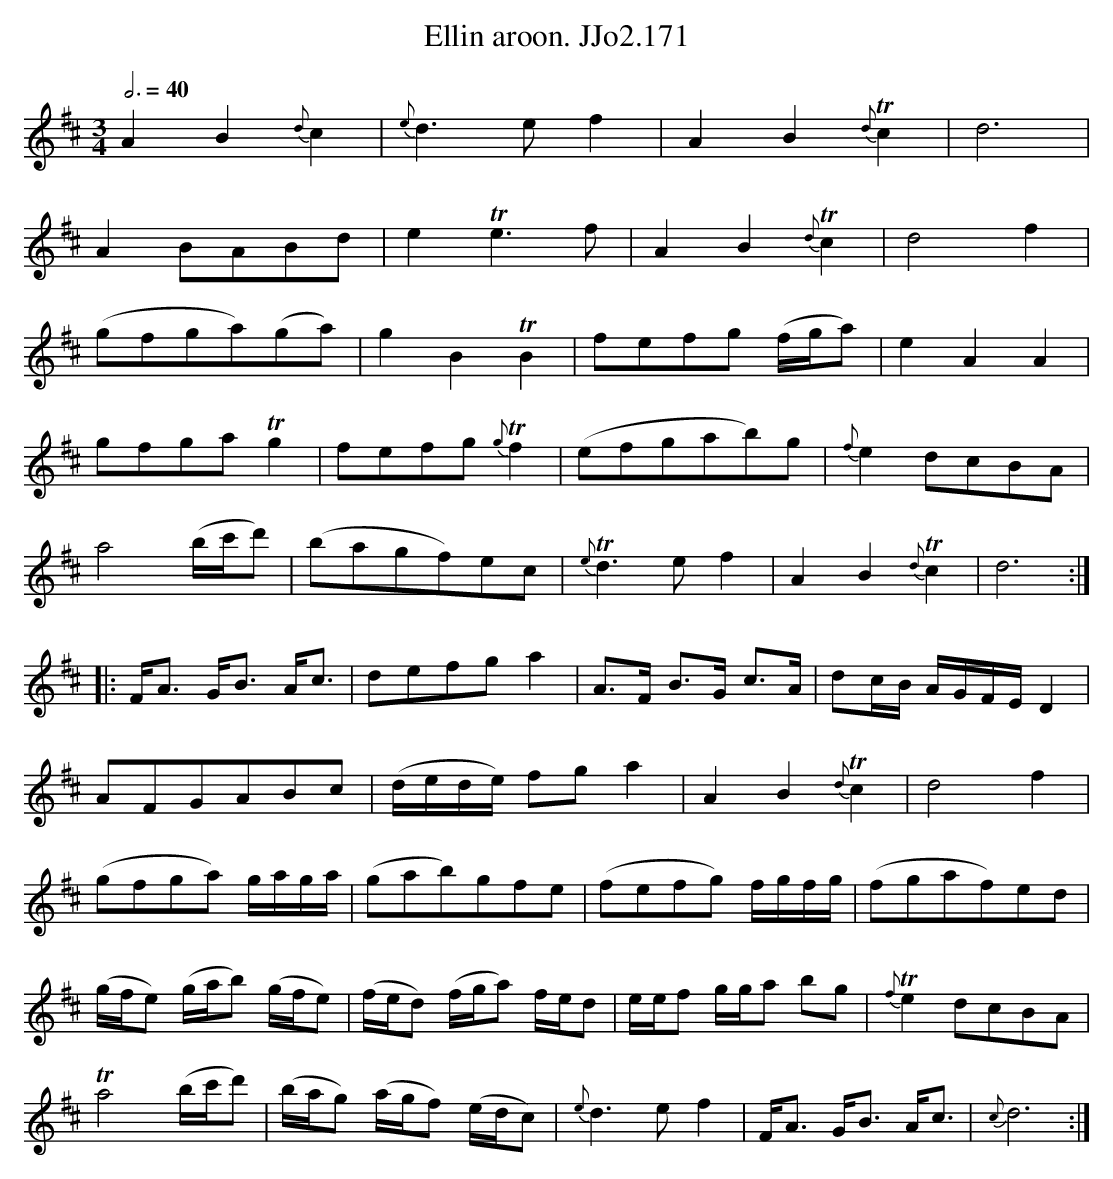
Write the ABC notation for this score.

X:1
T:Ellin aroon. JJo2.171
M:3/4
L:1/8
Q:3/4=40
K:D
A2B2{d}c2|{e}d3ef2|A2B2{d}Tc2|d6|
A2BABd|e2Te3f|A2B2{d}Tc2|d4f2|
(gfga)(ga)|g2B2TB2|fefg (f/g/a)|e2A2A2|
gfgaTg2|fefg{g}Tf2|(efgab)g|{f}e2dcBA|
a4(b/c'/d')|(bagf)ec|{e}Td3ef2|A2B2{d}Tc2|d6:|
|:F<A G<B A<c|defga2|A>F B>G c>A|dc/B/ A/G/F/E/D2|
AFGABc|(d/e/d/e/) fga2|A2B2{d}Tc2|d4f2|
(gfga) g/a/g/a/|(gab)gfe|(fefg) f/g/f/g/|(fgaf)ed|
(g/f/e) (g/a/b) (g/f/e)|(f/e/d) (f/g/a) f/e/d|e/e/f g/g/a bg|{f}Te2dcBA|
Ta4(b/c'/d')|(b/a/g) (a/g/f) (e/d/c)|{e}d3ef2|F<A G<B A<c|{c}d6:|
